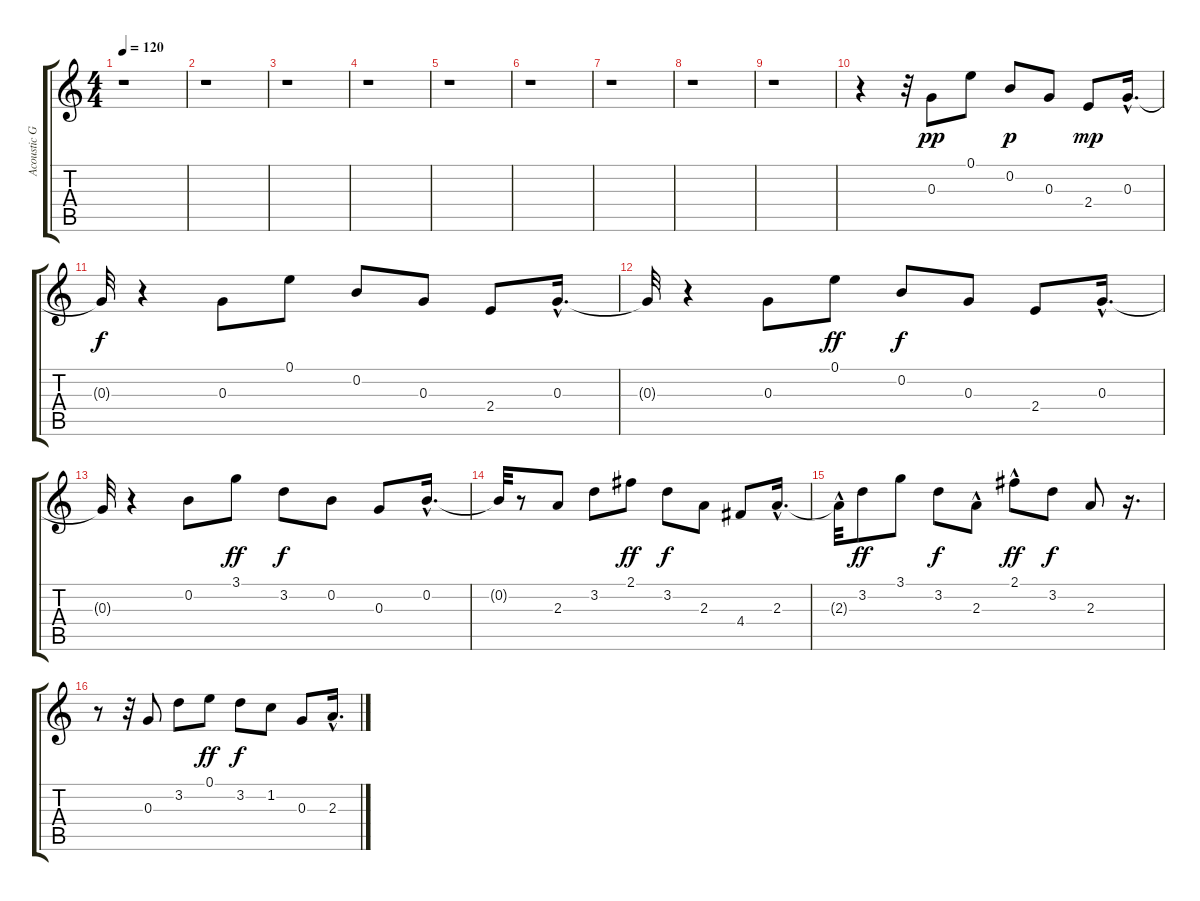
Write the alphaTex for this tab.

\track ("Acoustic Guitar II" "Acoustic G") {instrument acousticguitarsteel}
\staff {score tabs}
\tuning (E4 B3 G3 D3 A2 E2) {hide}
\ts (4 4)
\tempo 120
\clef g2
\ks c
r.1{dy f} |
r.1 |
r.1 |
r.1 |
r.1 |
r.1 |
r.1 |
r.1 |
r.1 |
r.4 r.32 0.3.8{dy pp} 0.1.8 0.2.8{dy p} 0.3.8 2.4.8{dy mp} 0.3{hac}.16{d} |
0.3{t}.32{dy f} r.4 0.3.8 0.1.8 0.2.8 0.3.8 2.4.8 0.3{hac}.16{d} |
0.3{t}.32 r.4 0.3.8 0.1.8{dy ff} 0.2.8{dy f} 0.3.8 2.4.8 0.3{hac}.16{d} |
0.3{t}.32 r.4 0.2.8 3.1.8{dy ff} 3.2.8{dy f} 0.2.8 0.3.8 0.2{hac}.16{d} |
0.2{t}.32 r.8 2.3.8 3.2.8 2.1.8{dy ff} 3.2.8{dy f} 2.3.8 4.4.8 2.3{hac}.16{d} |
2.3{hac t}.32 3.2.8{dy ff} 3.1.8 3.2.8{dy f} 2.3{hac}.8 2.1{hac}.8{dy ff} 3.2.8{dy f} 2.3.8 r.16{d} |
r.8 r.32 0.3.8 3.2.8 0.1.8{dy ff} 3.2.8{dy f} 1.2.8 0.3.8 2.3{hac}.16{d}
